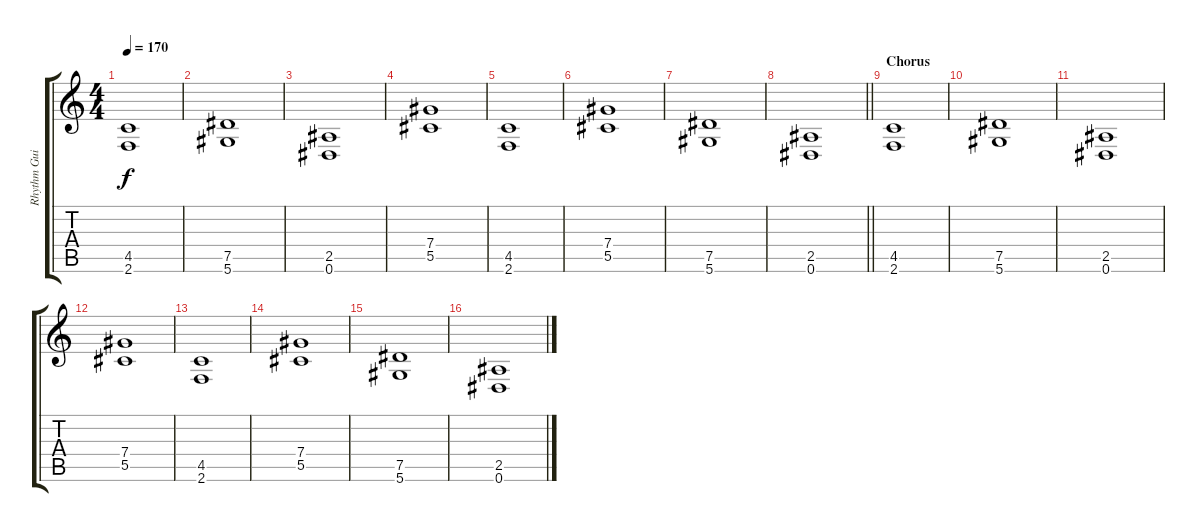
\track ("Rhythm Guitar" "Rhythm Gui") {instrument distortionguitar}
\staff {score tabs}
\tuning (Eb4 Bb3 Gb3 Db3 Ab2 Eb2) {hide}
\ts (4 4)
\tempo 170
\clef g2
\ks c
(4.5 2.6).1{dy f} |
(7.5 5.6).1 |
(2.5 0.6).1 |
(7.4 5.5).1 |
(4.5 2.6).1 |
(7.4 5.5).1 |
(7.5 5.6).1 |
\barLineRight lightlight
(2.5 0.6).1 |
\section ("" "Chorus")
(4.5 2.6).1 |
(7.5 5.6).1 |
(2.5 0.6).1 |
(7.4 5.5).1 |
(4.5 2.6).1 |
(7.4 5.5).1 |
(7.5 5.6).1 |
(2.5 0.6).1
